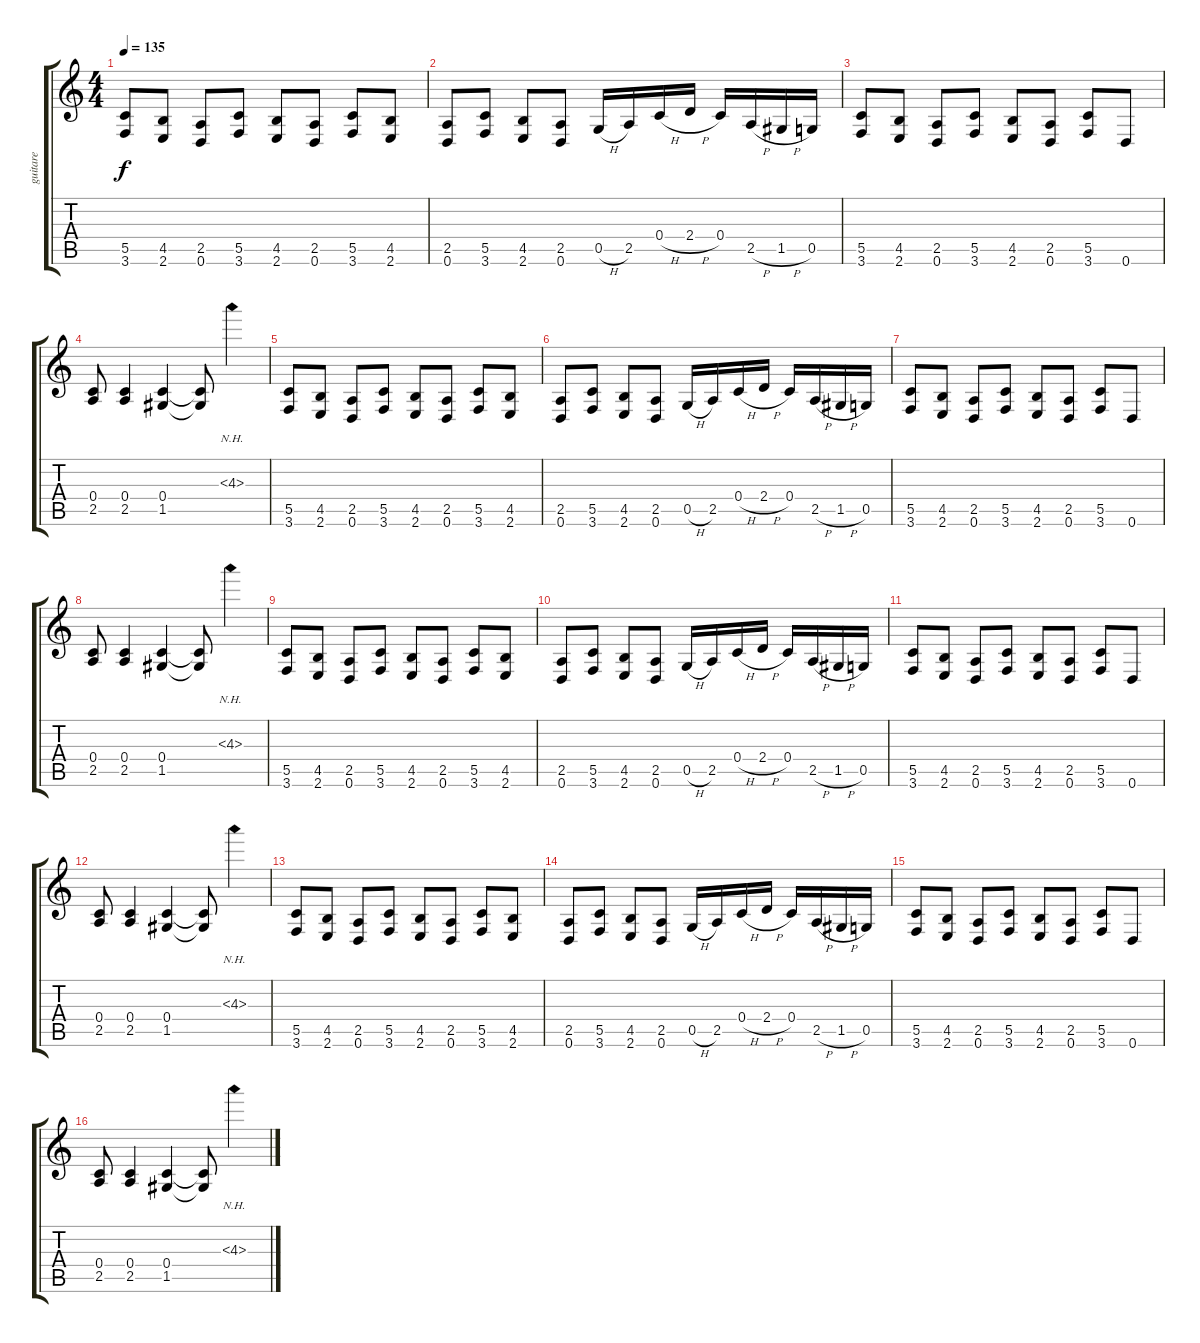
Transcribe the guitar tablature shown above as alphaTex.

\track ("guitare" "guitare") {instrument distortionguitar}
\staff {score tabs}
\tuning (D4 A3 F3 C3 G2 D2) {hide}
\ts (4 4)
\tempo 135
\clef g2
\ks c
(5.5 3.6).8{dy f} (4.5 2.6).8 (2.5 0.6).8 (5.5 3.6).8 (4.5 2.6).8 (2.5 0.6).8 (5.5 3.6).8 (4.5 2.6).8 |
(2.5 0.6).8 (5.5 3.6).8 (4.5 2.6).8 (2.5 0.6).8 0.5{h}.16 2.5.16 0.4{h}.16 2.4{h}.16 0.4.16 2.5{h}.16 1.5{h}.16 0.5.16 |
(5.5 3.6).8 (4.5 2.6).8 (2.5 0.6).8 (5.5 3.6).8 (4.5 2.6).8 (2.5 0.6).8 (5.5 3.6).8 0.6.8 |
(0.4 2.5).8 (0.4 2.5).4 (0.4 1.5).4 (0.4{t} 1.5{t}).8 4.3{nh}.4 |
(5.5 3.6).8 (4.5 2.6).8 (2.5 0.6).8 (5.5 3.6).8 (4.5 2.6).8 (2.5 0.6).8 (5.5 3.6).8 (4.5 2.6).8 |
(2.5 0.6).8 (5.5 3.6).8 (4.5 2.6).8 (2.5 0.6).8 0.5{h}.16 2.5.16 0.4{h}.16 2.4{h}.16 0.4.16 2.5{h}.16 1.5{h}.16 0.5.16 |
(5.5 3.6).8 (4.5 2.6).8 (2.5 0.6).8 (5.5 3.6).8 (4.5 2.6).8 (2.5 0.6).8 (5.5 3.6).8 0.6.8 |
(0.4 2.5).8 (0.4 2.5).4 (0.4 1.5).4 (0.4{t} 1.5{t}).8 4.3{nh}.4 |
(5.5 3.6).8 (4.5 2.6).8 (2.5 0.6).8 (5.5 3.6).8 (4.5 2.6).8 (2.5 0.6).8 (5.5 3.6).8 (4.5 2.6).8 |
(2.5 0.6).8 (5.5 3.6).8 (4.5 2.6).8 (2.5 0.6).8 0.5{h}.16 2.5.16 0.4{h}.16 2.4{h}.16 0.4.16 2.5{h}.16 1.5{h}.16 0.5.16 |
(5.5 3.6).8 (4.5 2.6).8 (2.5 0.6).8 (5.5 3.6).8 (4.5 2.6).8 (2.5 0.6).8 (5.5 3.6).8 0.6.8 |
(0.4 2.5).8 (0.4 2.5).4 (0.4 1.5).4 (0.4{t} 1.5{t}).8 4.3{nh}.4 |
(5.5 3.6).8 (4.5 2.6).8 (2.5 0.6).8 (5.5 3.6).8 (4.5 2.6).8 (2.5 0.6).8 (5.5 3.6).8 (4.5 2.6).8 |
(2.5 0.6).8 (5.5 3.6).8 (4.5 2.6).8 (2.5 0.6).8 0.5{h}.16 2.5.16 0.4{h}.16 2.4{h}.16 0.4.16 2.5{h}.16 1.5{h}.16 0.5.16 |
(5.5 3.6).8 (4.5 2.6).8 (2.5 0.6).8 (5.5 3.6).8 (4.5 2.6).8 (2.5 0.6).8 (5.5 3.6).8 0.6.8 |
(0.4 2.5).8 (0.4 2.5).4 (0.4 1.5).4 (0.4{t} 1.5{t}).8 4.3{nh}.4
